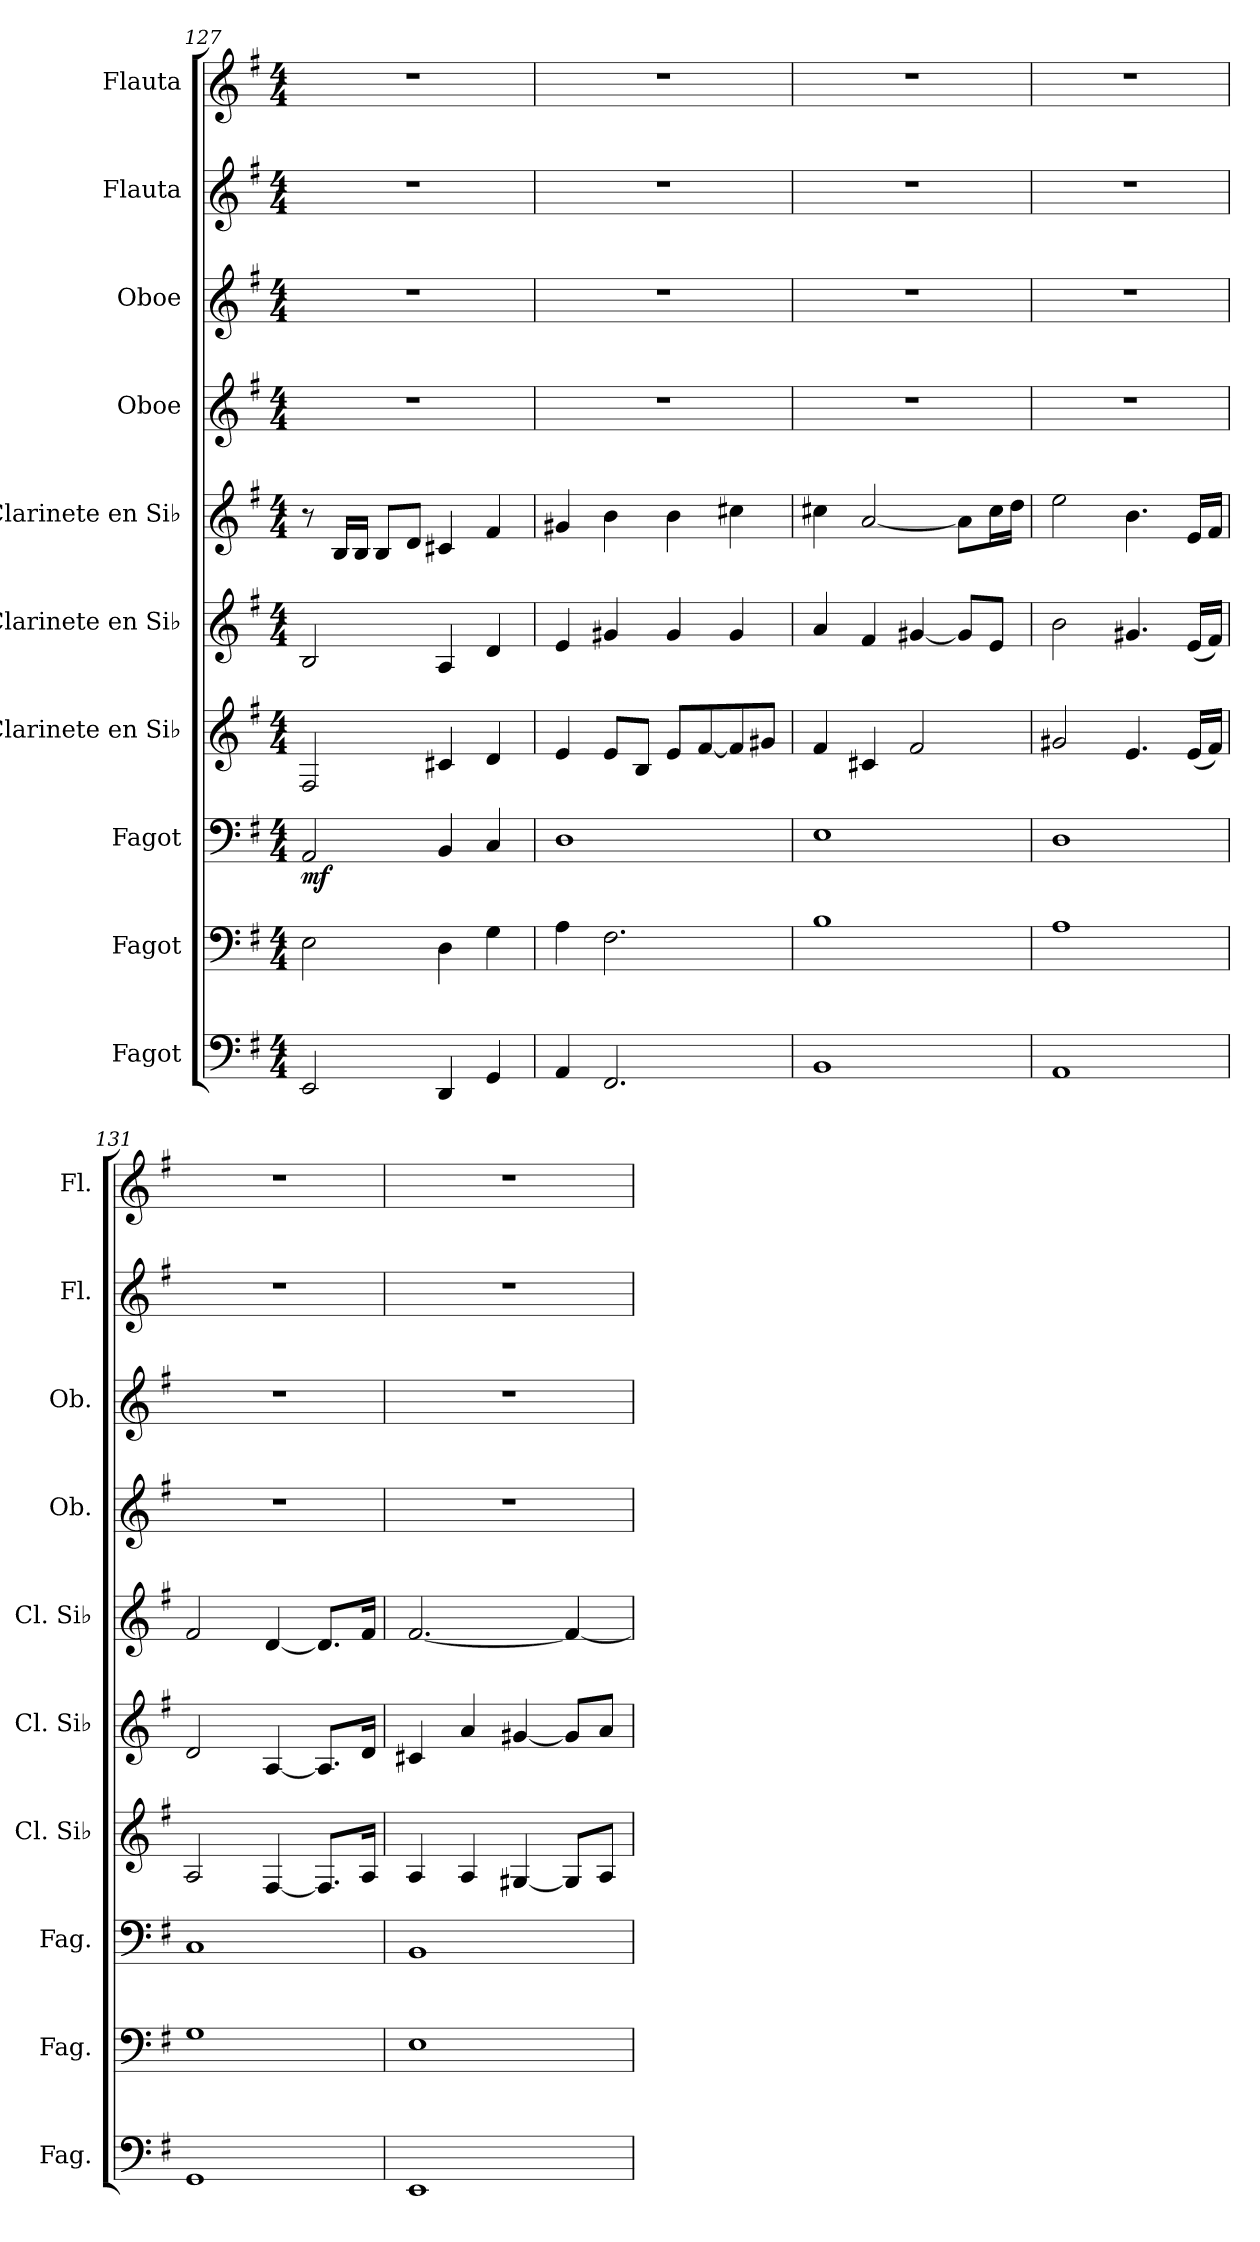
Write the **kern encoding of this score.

**kern	**kern	**kern	**dynam	**kern	**kern	**kern	**kern	**kern	**kern	**kern
*part10	*part9	*part8	*part8	*part7	*part6	*part5	*part4	*part3	*part2	*part1
*staff10	*staff9	*staff8	*staff8	*staff7	*staff6	*staff5	*staff4	*staff3	*staff2	*staff1
*I"Fagot	*I"Fagot	*I"Fagot	*	*I"Clarinete en Si♭	*I"Clarinete en Si♭	*I"Clarinete en Si♭	*I"Oboe	*I"Oboe	*I"Flauta	*I"Flauta
*I'Fag.	*I'Fag.	*I'Fag.	*	*I'Cl. Si♭	*I'Cl. Si♭	*I'Cl. Si♭	*I'Ob.	*I'Ob.	*I'Fl.	*I'Fl.
!!LO:PB:g=z
*clefF4	*clefF4	*clefF4	*	*clefG2	*clefG2	*clefG2	*clefG2	*clefG2	*clefG2	*clefG2
*	*	*	*	*ITrd1c2	*ITrd1c2	*ITrd1c2	*	*	*	*
*k[f#]	*k[f#]	*k[f#]	*	*k[b-]	*k[b-]	*k[b-]	*k[f#]	*k[f#]	*k[f#]	*k[f#]
*M4/4	*M4/4	*M4/4	*	*M4/4	*M4/4	*M4/4	*M4/4	*M4/4	*M4/4	*M4/4
=127	=127	=127	=127	=127	=127	=127	=127	=127	=127	=127
!	!	!	!LO:DY:b	!	!	!	!	!	!	!
2EE/	2E\	2AA/	mf	2E/	2A/	8r	1r	1r	1r	1r
.	.	.	.	.	.	16A/LL	.	.	.	.
.	.	.	.	.	.	16A/JJ	.	.	.	.
.	.	.	.	.	.	8A/L	.	.	.	.
.	.	.	.	.	.	8c/J	.	.	.	.
4DD/	4D\	4BB/	.	4Bn/	4G/	4Bn/	.	.	.	.
4GG/	4G\	4C/	.	4c/	4c/	4e/	.	.	.	.
=128	=128	=128	=128	=128	=128	=128	=128	=128	=128	=128
4AA/	4A\	1D	.	4d/	4d/	4f#X/	1r	1r	1r	1r
2.FF#/	2.F#\	.	.	8d/L	4f#X/	4a\	.	.	.	.
.	.	.	.	8A/J	.	.	.	.	.	.
.	.	.	.	8d/L	4f#/	4a\	.	.	.	.
.	.	.	.	[8e/	.	.	.	.	.	.
.	.	.	.	8e/]	4f#/	4bn\	.	.	.	.
.	.	.	.	8f#X/J	.	.	.	.	.	.
=129	=129	=129	=129	=129	=129	=129	=129	=129	=129	=129
1BB	1B	1E	.	4e/	4g/	4bn\	1r	1r	1r	1r
.	.	.	.	4Bn/	4e/	[2g/	.	.	.	.
.	.	.	.	2e/	[4f#X/	.	.	.	.	.
.	.	.	.	.	8f#/L]	8g\L]	.	.	.	.
.	.	.	.	.	8d/J	16b\L	.	.	.	.
.	.	.	.	.	.	16cc\JJ	.	.	.	.
=130	=130	=130	=130	=130	=130	=130	=130	=130	=130	=130
1AA	1A	1D	.	2f#X/	2a\	2dd\	1r	1r	1r	1r
.	.	.	.	4.d/	4.f#X/	4.a\	.	.	.	.
.	.	.	.	(16d/LL	(16d/LL	16d/LL	.	.	.	.
.	.	.	.	16e/JJ)	16e/JJ)	16e/JJ	.	.	.	.
=131	=131	=131	=131	=131	=131	=131	=131	=131	=131	=131
1GG	1G	1C	.	2G/	2c/	2e/	1r	1r	1r	1r
.	.	.	.	[4E/	[4G/	[4c/	.	.	.	.
.	.	.	.	8.E/L]	8.G/L]	8.c/L]	.	.	.	.
.	.	.	.	16G/Jk	16c/Jk	16e/Jk	.	.	.	.
=132	=132	=132	=132	=132	=132	=132	=132	=132	=132	=132
1EE	1E	1BB	.	4G/	4Bn/	[2.e/	1r	1r	1r	1r
.	.	.	.	4G/	4g/	.	.	.	.	.
.	.	.	.	[4F#X/	[4f#X/	.	.	.	.	.
.	.	.	.	8F#/L]	8f#/L]	4e/_	.	.	.	.
.	.	.	.	8G/J	8g/J	.	.	.	.	.
=	=	=	=	=	=	=	=	=	=	=
*-	*-	*-	*-	*-	*-	*-	*-	*-	*-	*-
